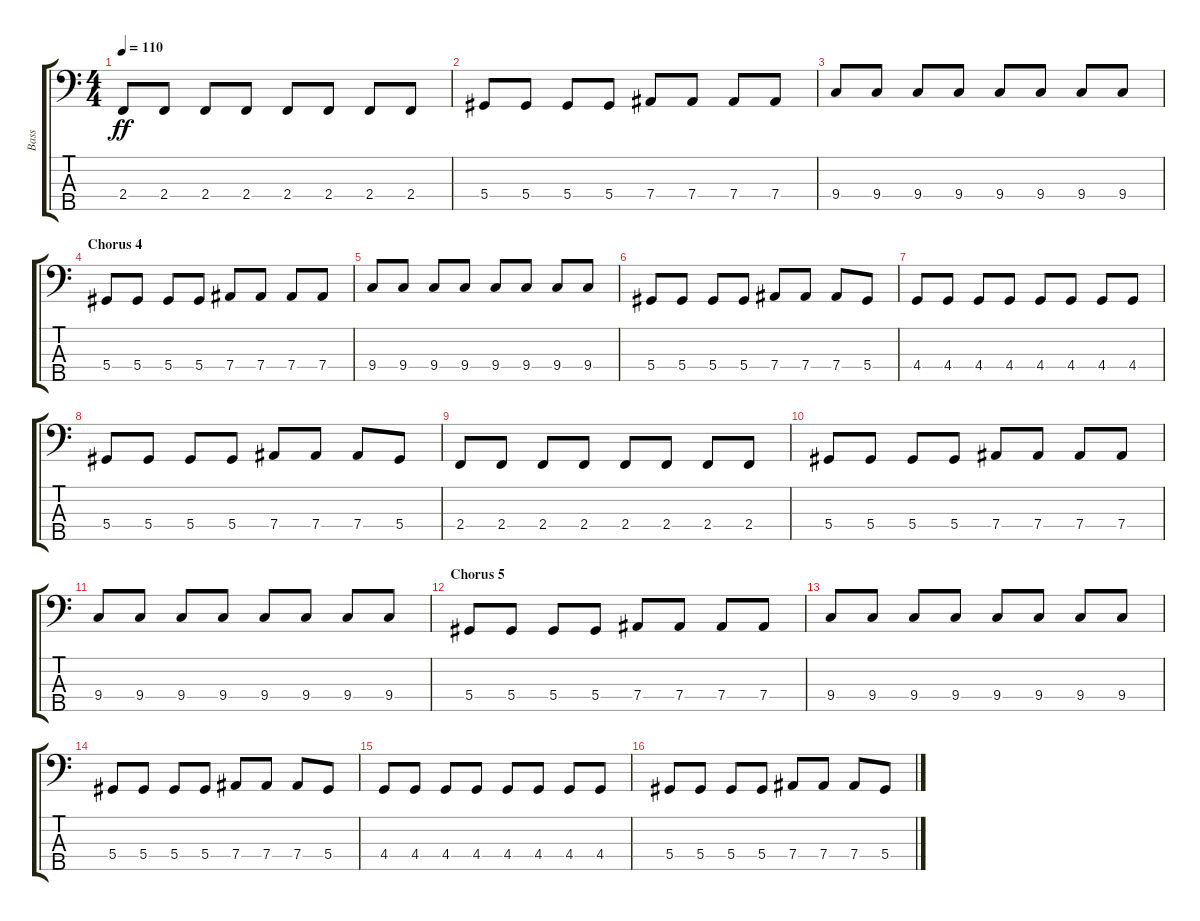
\track ("Bass" "Bass") {instrument electricbasspick}
\staff {score tabs}
\tuning (Gb2 Db2 Ab1 Eb1 Bb0) {hide}
\ts (4 4)
\tempo 110
\clef f4
\ks c
2.4.8{dy ff} 2.4.8 2.4.8 2.4.8 2.4.8 2.4.8 2.4.8 2.4.8 |
5.4.8 5.4.8 5.4.8 5.4.8 7.4.8 7.4.8 7.4.8 7.4.8 |
9.4.8 9.4.8 9.4.8 9.4.8 9.4.8 9.4.8 9.4.8 9.4.8 |
\section ("" "Chorus 4")
5.4.8 5.4.8 5.4.8 5.4.8 7.4.8 7.4.8 7.4.8 7.4.8 |
9.4.8 9.4.8 9.4.8 9.4.8 9.4.8 9.4.8 9.4.8 9.4.8 |
5.4.8 5.4.8 5.4.8 5.4.8 7.4.8 7.4.8 7.4.8 5.4.8 |
4.4.8 4.4.8 4.4.8 4.4.8 4.4.8 4.4.8 4.4.8 4.4.8 |
5.4.8 5.4.8 5.4.8 5.4.8 7.4.8 7.4.8 7.4.8 5.4.8 |
2.4.8 2.4.8 2.4.8 2.4.8 2.4.8 2.4.8 2.4.8 2.4.8 |
5.4.8 5.4.8 5.4.8 5.4.8 7.4.8 7.4.8 7.4.8 7.4.8 |
9.4.8 9.4.8 9.4.8 9.4.8 9.4.8 9.4.8 9.4.8 9.4.8 |
\section ("" "Chorus 5")
5.4.8 5.4.8 5.4.8 5.4.8 7.4.8 7.4.8 7.4.8 7.4.8 |
9.4.8 9.4.8 9.4.8 9.4.8 9.4.8 9.4.8 9.4.8 9.4.8 |
5.4.8 5.4.8 5.4.8 5.4.8 7.4.8 7.4.8 7.4.8 5.4.8 |
4.4.8 4.4.8 4.4.8 4.4.8 4.4.8 4.4.8 4.4.8 4.4.8 |
5.4.8 5.4.8 5.4.8 5.4.8 7.4.8 7.4.8 7.4.8 5.4.8
